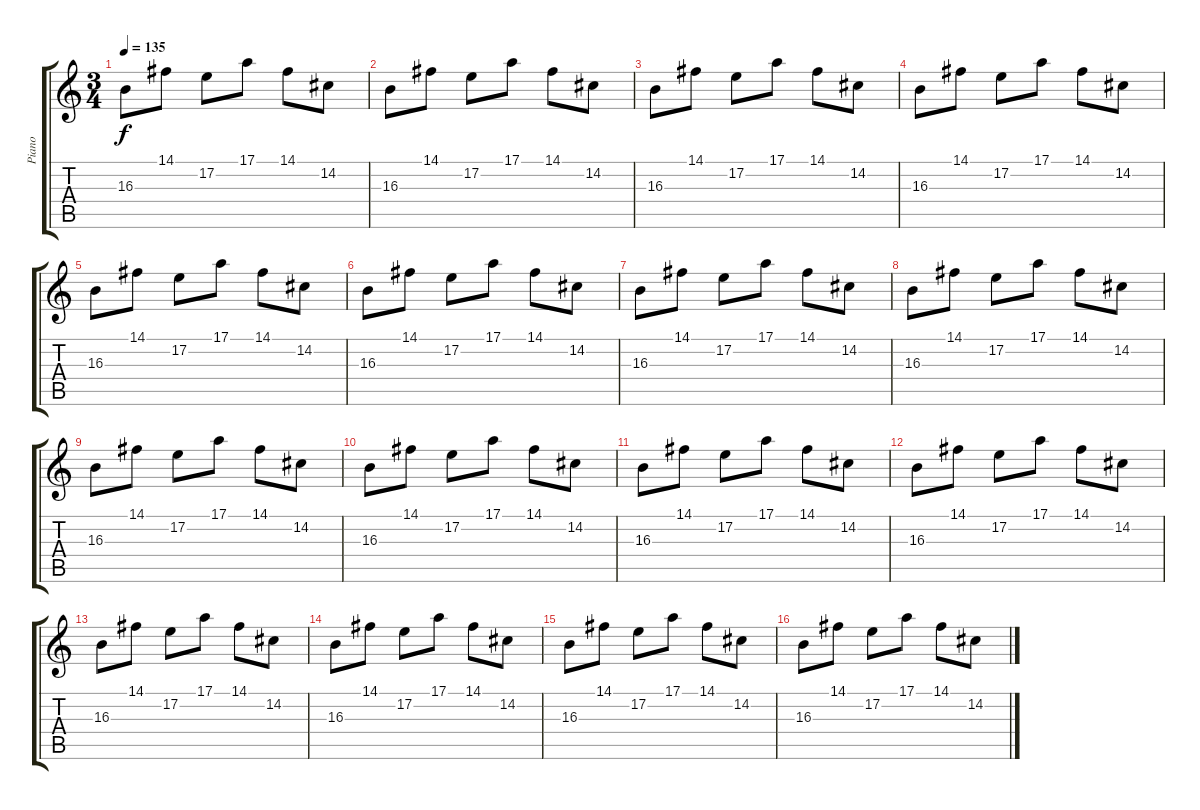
\track ("Piano" "Piano") {instrument electricgrandpiano}
\staff {score tabs}
\tuning (E4 B3 G3 D3 A2 E2) {hide}
\ts (3 4)
\tempo 135
\clef g2
\ks c
16.3.8{dy f volume 9} 14.1.8 17.2.8 17.1.8{volume 10} 14.1.8 14.2.8 |
16.3.8{volume 11} 14.1.8 17.2.8 17.1.8{volume 12} 14.1.8 14.2.8 |
16.3.8 14.1.8 17.2.8 17.1.8 14.1.8 14.2.8 |
16.3.8 14.1.8 17.2.8 17.1.8 14.1.8 14.2.8 |
16.3.8 14.1.8 17.2.8 17.1.8 14.1.8 14.2.8 |
16.3.8 14.1.8 17.2.8 17.1.8 14.1.8 14.2.8 |
16.3.8 14.1.8 17.2.8 17.1.8 14.1.8 14.2.8 |
16.3.8 14.1.8 17.2.8 17.1.8 14.1.8 14.2.8 |
16.3.8 14.1.8 17.2.8 17.1.8 14.1.8 14.2.8 |
16.3.8 14.1.8 17.2.8 17.1.8 14.1.8 14.2.8 |
16.3.8 14.1.8 17.2.8 17.1.8 14.1.8 14.2.8 |
16.3.8 14.1.8 17.2.8 17.1.8 14.1.8 14.2.8 |
16.3.8 14.1.8 17.2.8 17.1.8 14.1.8 14.2.8 |
16.3.8 14.1.8 17.2.8 17.1.8 14.1.8 14.2.8 |
16.3.8 14.1.8 17.2.8 17.1.8 14.1.8 14.2.8 |
16.3.8 14.1.8 17.2.8 17.1.8 14.1.8 14.2.8
